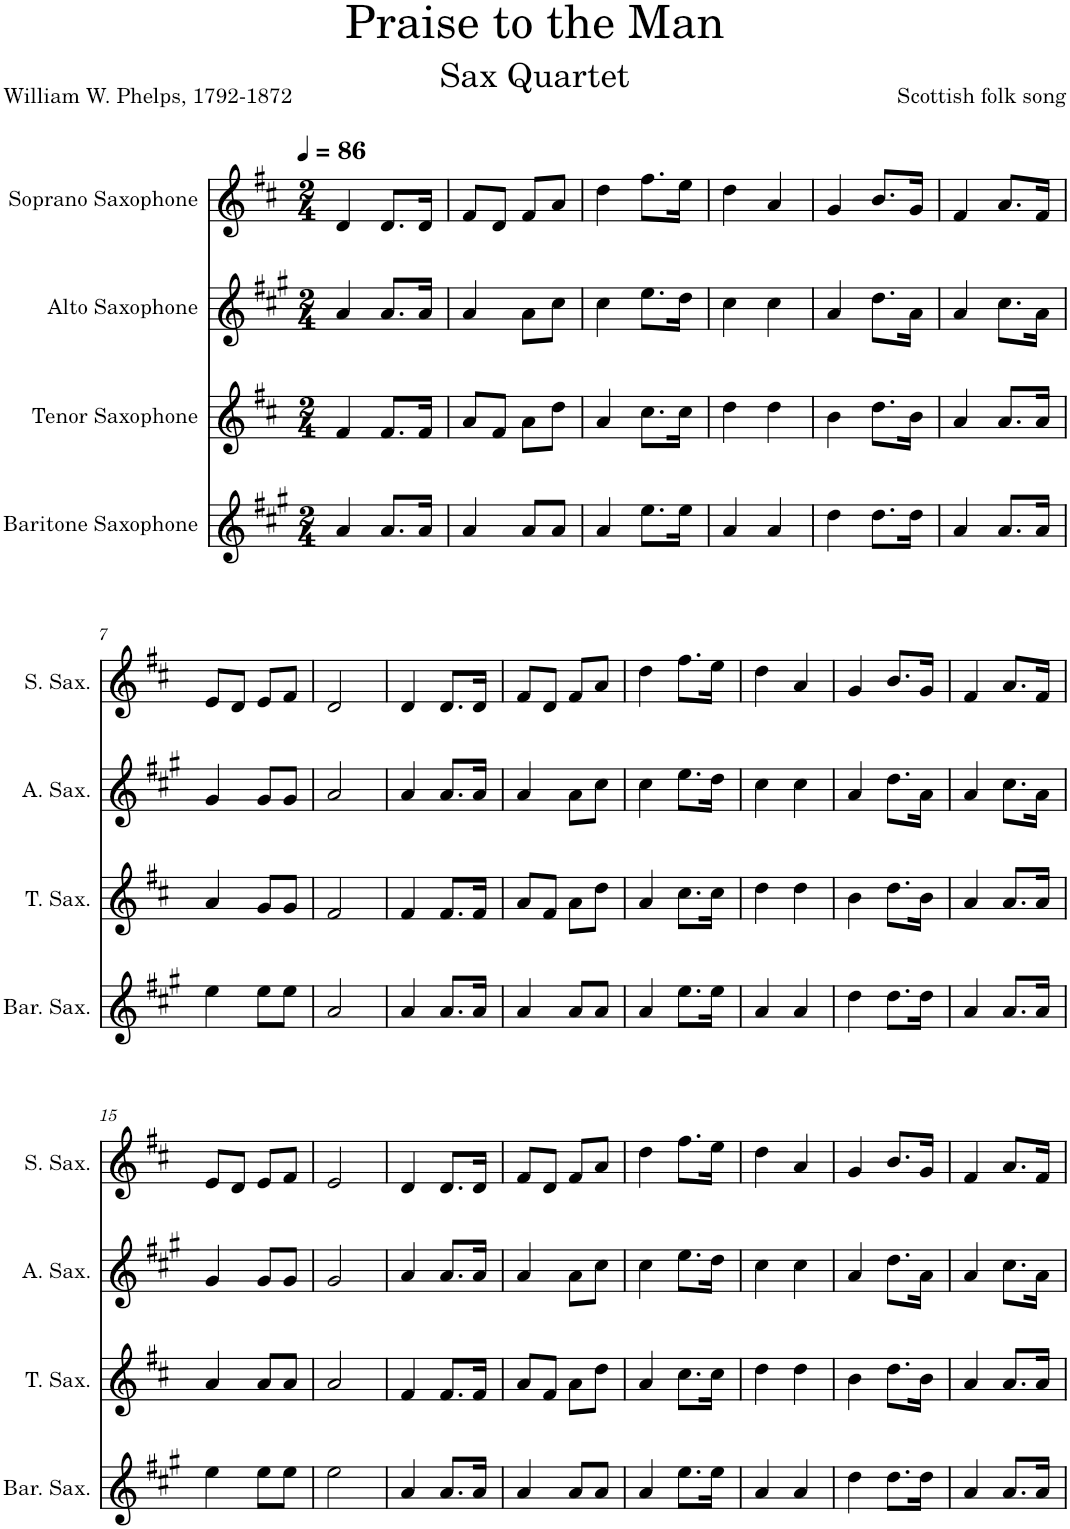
**kern	**kern	**kern	**kern
*part4	*part3	*part2	*part1
*staff4	*staff3	*staff2	*staff1
*I"Baritone Saxophone	*I"Tenor Saxophone	*I"Alto Saxophone	*I"Soprano Saxophone
*I'Bar. Sax.	*I'T. Sax.	*I'A. Sax.	*I'S. Sax.
*clefG2	*clefG2	*clefG2	*clefG2
*Trd12c21	*Trd8c14	*Trd5c9	*Trd1c2
*k[f#c#g#]	*k[f#c#]	*k[f#c#g#]	*k[f#c#]
*M2/4	*M2/4	*M2/4	*M2/4
*MM86	*MM86	*MM86	*MM86
=1	=1	=1	=1
4a/	4f#/	4a/	4d/
8.a/L	8.f#/L	8.a/L	8.d/L
16a/Jk	16f#/Jk	16a/Jk	16d/Jk
=2	=2	=2	=2
4a/	8a/L	4a/	8f#/L
.	8f#/J	.	8d/J
8a/L	8a\L	8a\L	8f#/L
8a/J	8dd\J	8cc#\J	8a/J
=3	=3	=3	=3
4a/	4a/	4cc#\	4dd\
8.ee\L	8.cc#\L	8.ee\L	8.ff#\L
16ee\Jk	16cc#\Jk	16dd\Jk	16ee\Jk
=4	=4	=4	=4
4a/	4dd\	4cc#\	4dd\
4a/	4dd\	4cc#\	4a/
=5	=5	=5	=5
4dd\	4b\	4a/	4g/
8.dd\L	8.dd\L	8.dd\L	8.b/L
16dd\Jk	16b\Jk	16a\Jk	16g/Jk
=6	=6	=6	=6
4a/	4a/	4a/	4f#/
8.a/L	8.a/L	8.cc#\L	8.a/L
16a/Jk	16a/Jk	16a\Jk	16f#/Jk
!!LO:LB:g=z
=7	=7	=7	=7
4ee\	4a/	4g#/	8e/L
.	.	.	8d/J
8ee\L	8g/L	8g#/L	8e/L
8ee\J	8g/J	8g#/J	8f#/J
=8	=8	=8	=8
2a/	2f#/	2a/	2d/
=9	=9	=9	=9
4a/	4f#/	4a/	4d/
8.a/L	8.f#/L	8.a/L	8.d/L
16a/Jk	16f#/Jk	16a/Jk	16d/Jk
=10	=10	=10	=10
4a/	8a/L	4a/	8f#/L
.	8f#/J	.	8d/J
8a/L	8a\L	8a\L	8f#/L
8a/J	8dd\J	8cc#\J	8a/J
=11	=11	=11	=11
4a/	4a/	4cc#\	4dd\
8.ee\L	8.cc#\L	8.ee\L	8.ff#\L
16ee\Jk	16cc#\Jk	16dd\Jk	16ee\Jk
=12	=12	=12	=12
4a/	4dd\	4cc#\	4dd\
4a/	4dd\	4cc#\	4a/
=13	=13	=13	=13
4dd\	4b\	4a/	4g/
8.dd\L	8.dd\L	8.dd\L	8.b/L
16dd\Jk	16b\Jk	16a\Jk	16g/Jk
=14	=14	=14	=14
4a/	4a/	4a/	4f#/
8.a/L	8.a/L	8.cc#\L	8.a/L
16a/Jk	16a/Jk	16a\Jk	16f#/Jk
!!LO:LB:g=z
=15	=15	=15	=15
4ee\	4a/	4g#/	8e/L
.	.	.	8d/J
8ee\L	8a/L	8g#/L	8e/L
8ee\J	8a/J	8g#/J	8f#/J
=16	=16	=16	=16
2ee\	2a/	2g#/	2e/
=17	=17	=17	=17
4a/	4f#/	4a/	4d/
8.a/L	8.f#/L	8.a/L	8.d/L
16a/Jk	16f#/Jk	16a/Jk	16d/Jk
=18	=18	=18	=18
4a/	8a/L	4a/	8f#/L
.	8f#/J	.	8d/J
8a/L	8a\L	8a\L	8f#/L
8a/J	8dd\J	8cc#\J	8a/J
=19	=19	=19	=19
4a/	4a/	4cc#\	4dd\
8.ee\L	8.cc#\L	8.ee\L	8.ff#\L
16ee\Jk	16cc#\Jk	16dd\Jk	16ee\Jk
=20	=20	=20	=20
4a/	4dd\	4cc#\	4dd\
4a/	4dd\	4cc#\	4a/
=21	=21	=21	=21
4dd\	4b\	4a/	4g/
8.dd\L	8.dd\L	8.dd\L	8.b/L
16dd\Jk	16b\Jk	16a\Jk	16g/Jk
=22	=22	=22	=22
4a/	4a/	4a/	4f#/
8.a/L	8.a/L	8.cc#\L	8.a/L
16a/Jk	16a/Jk	16a\Jk	16f#/Jk
=	=	=	=
*-	*-	*-	*-
